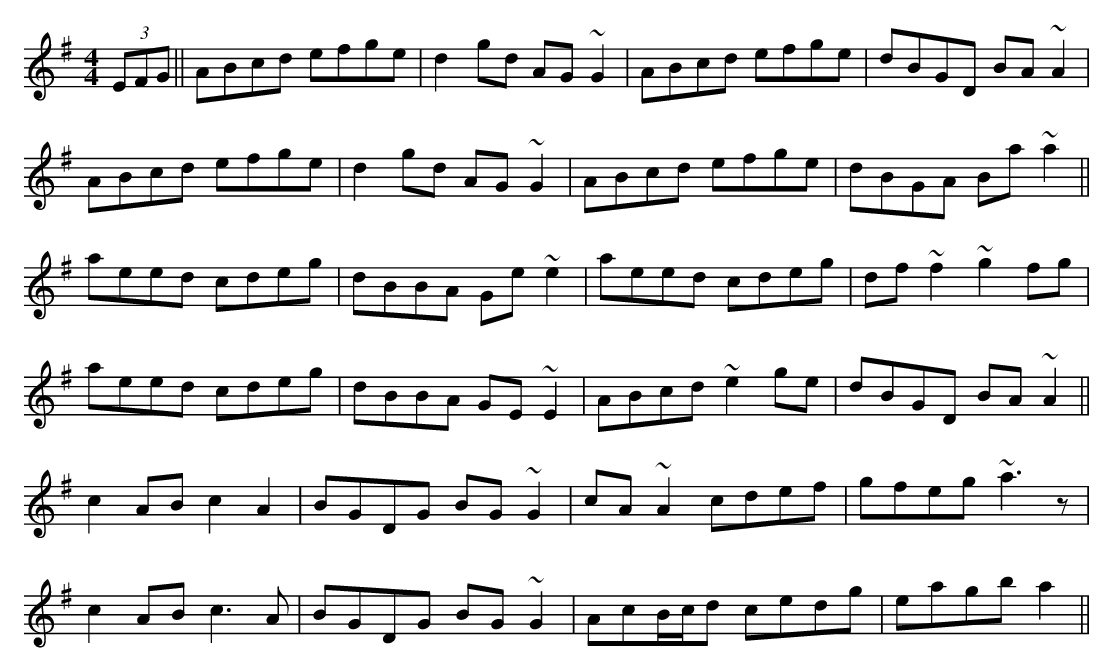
X:1
M:4/4
K:Ador
(3EFG||ABcd efge|d2gd AG~G2|ABcd efge|dBGD BA~A2|
ABcd efge|d2gd AG~G2|ABcd efge|dBGA Ba~a2||
aeed cdeg|dBBA Ge~e2|aeed cdeg|df~f2 ~g2fg|
aeed cdeg|dBBA GE~E2|ABcd ~e2ge|dBGD BA~A2||
c2AB c2A2|BGDG BG~G2|cA~A2 cdef|gfeg ~a3z|
c2AB c3A|BGDG BG~G2|AcB/c/d cedg|eagb a2||
